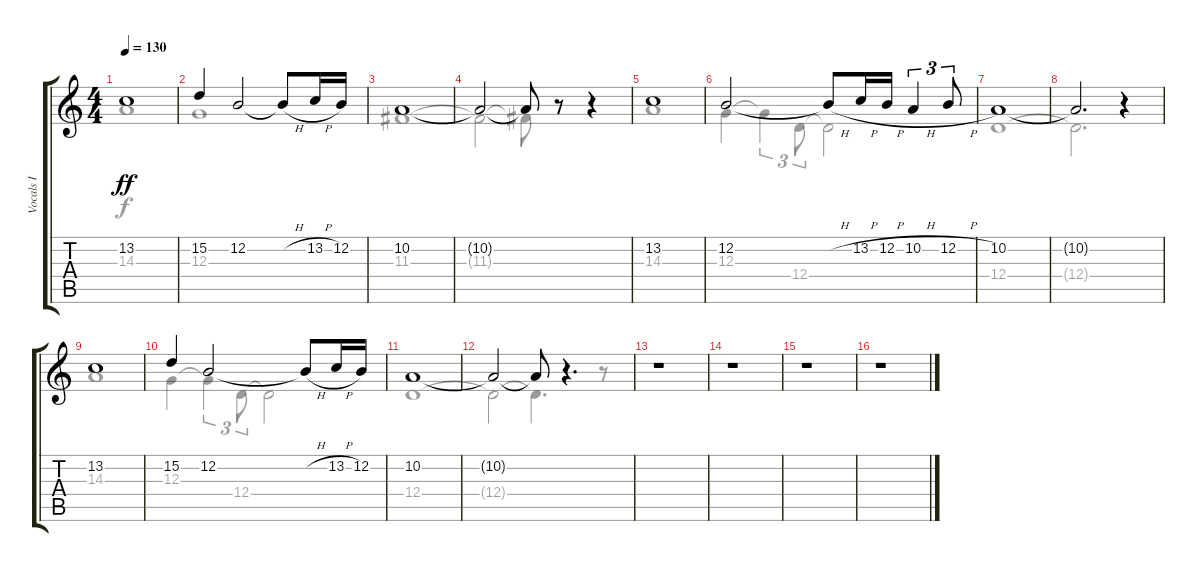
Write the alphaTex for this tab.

\track ("Vocals I" "Vocals I") {instrument voiceoohs}
\staff {score tabs}
\tuning (E4 B3 G3 D3 A2 E2) {hide}
\voice
\ts (4 4)
\tempo 130
\clef g2
\ks c
13.2.1{dy ff} |
15.2.4 12.2.2 12.2{h t}.8 13.2{h}.16 12.2.16 |
10.2.1 |
10.2{t}.2 10.2{t}.8 r.8 r.4 |
13.2.1 |
12.2.2 12.2{h t}.8 13.2{h}.16 12.2{h}.16 10.2{h}.4{tu (3 2)} 12.2{h}.8{tu (3 2)} |
10.2.1 |
10.2{t}.2{d} r.4 |
13.2.1 |
15.2.4 12.2.2 12.2{h t}.8 13.2{h}.16 12.2.16 |
10.2.1 |
10.2{t}.2 10.2{t}.8 r.4{d} |
r.1 |
r.1 |
r.1 |
r.1
\voice
\clef g2
\ottava regular
\simile none
\ks c
14.3.1{dy f} |
12.3.1 |
11.3.1 |
11.3{t}.2 11.3{t}.8 r.8 r.4 |
14.3.1 |
12.3.4 12.3{t}.4{tu (3 2)} 12.4.8{tu (3 2)} 12.4{t}.2 |
12.4.1 |
12.4{t}.2{d} r.4 |
14.3.1 |
12.3.4 12.3{t}.4{tu (3 2)} 12.4.8{tu (3 2)} 12.4{t}.2 |
12.4.1 |
12.4{t}.2 12.4{t}.4{d} r.8 |
|
|
|
